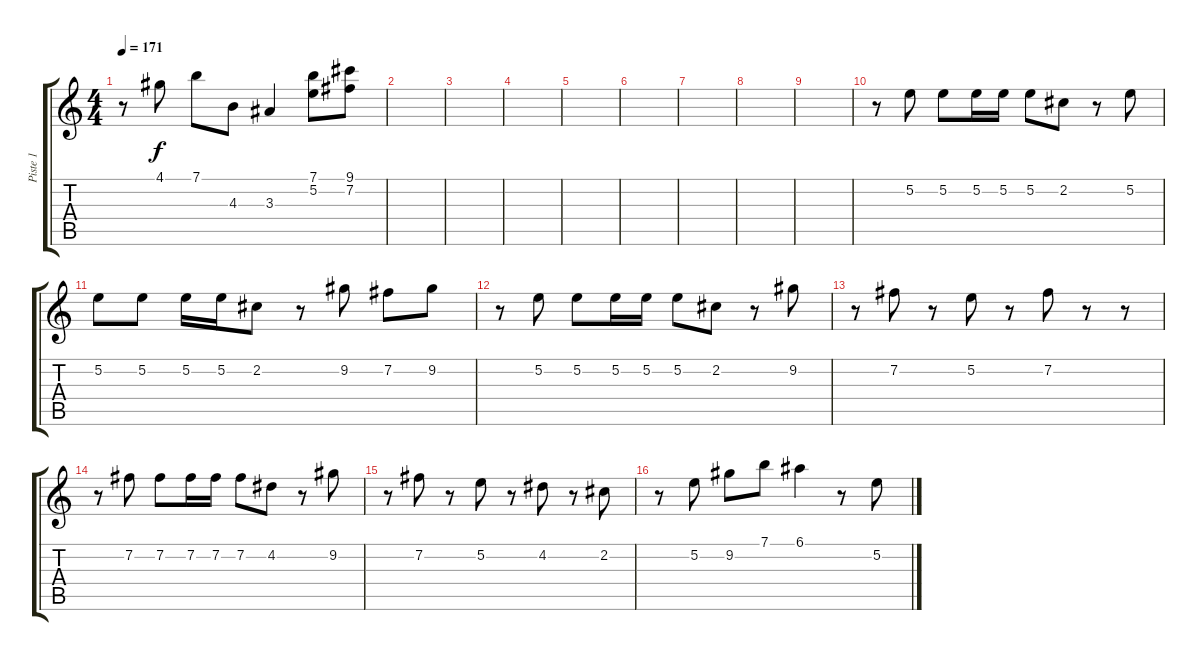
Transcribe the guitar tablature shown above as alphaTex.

\track ("Piste 1" "Piste 1") {instrument distortionguitar}
\staff {score tabs}
\tuning (E4 B3 G3 D3 A2 E2) {hide}
\ts (4 4)
\tempo 171
\clef g2
\ks c
r.8{dy f} 4.1.8 7.1.8 4.3.8 3.3.4 (7.1 5.2).8 (9.1 7.2).8 |
|
|
|
|
|
|
|
|
r.8 5.2.8 5.2.8 5.2.16 5.2.16 5.2.8 2.2.8 r.8 5.2.8 |
5.2.8 5.2.8 5.2.16 5.2.16 2.2.8 r.8 9.2.8 7.2.8 9.2.8 |
r.8 5.2.8 5.2.8 5.2.16 5.2.16 5.2.8 2.2.8 r.8 9.2.8 |
r.8 7.2.8 r.8 5.2.8 r.8 7.2.8 r.8 r.8 |
r.8 7.2.8 7.2.8 7.2.16 7.2.16 7.2.8 4.2.8 r.8 9.2.8 |
r.8 7.2.8 r.8 5.2.8 r.8 4.2.8 r.8 2.2.8 |
r.8 5.2.8 9.2.8 7.1.8 6.1.4 r.8 5.2.8
